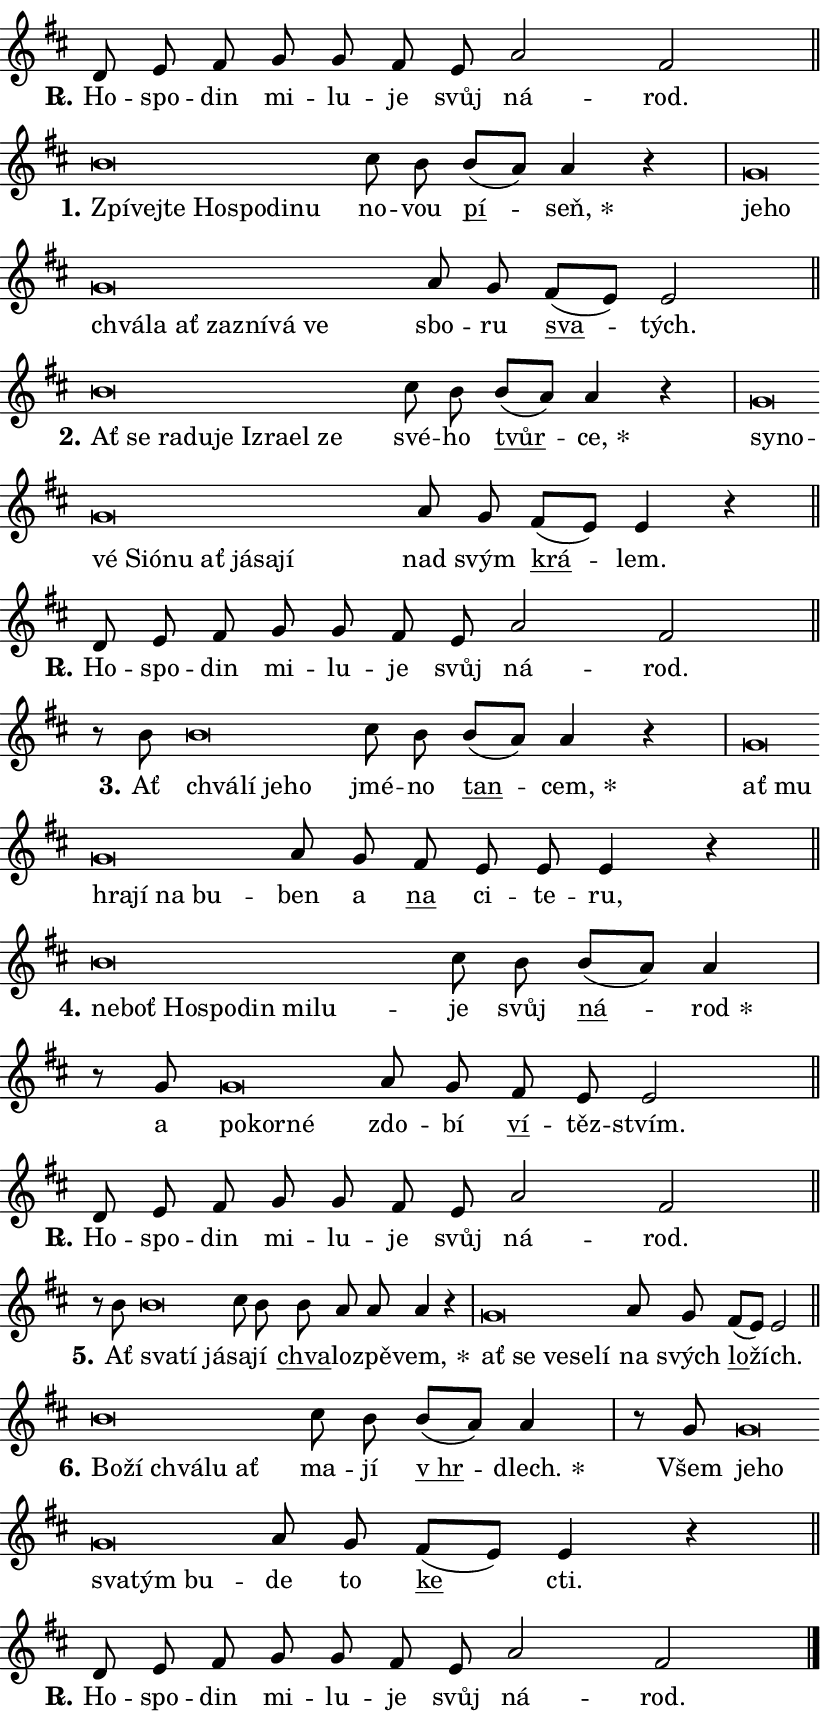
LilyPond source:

\version "2.24.0"
\header { tagline = "" }
\paper {
  indent = 0\cm
  top-margin = 0\cm
  right-margin = 0.13\cm % to fit lyric hyphens
  bottom-margin = 0\cm
  left-margin = 0\cm
  paper-width = 14\cm
  page-breaking = #ly:one-page-breaking
  system-system-spacing.basic-distance = #11
  score-system-spacing.basic-distance = #11
  ragged-last = ##f
}


%% Author: Thomas Morley
%% https://lists.gnu.org/archive/html/lilypond-user/2020-05/msg00002.html
#(define (line-position grob)
"Returns position of @var[grob} in current system:
   @code{'start}, if at first time-step
   @code{'end}, if at last time-step
   @code{'middle} otherwise
"
  (let* ((col (ly:item-get-column grob))
         (ln (ly:grob-object col 'left-neighbor))
         (rn (ly:grob-object col 'right-neighbor))
         (col-to-check-left (if (ly:grob? ln) ln col))
         (col-to-check-right (if (ly:grob? rn) rn col))
         (break-dir-left
           (and
             (ly:grob-property col-to-check-left 'non-musical #f)
             (ly:item-break-dir col-to-check-left)))
         (break-dir-right
           (and
             (ly:grob-property col-to-check-right 'non-musical #f)
             (ly:item-break-dir col-to-check-right))))
        (cond ((eqv? 1 break-dir-left) 'start)
              ((eqv? -1 break-dir-right) 'end)
              (else 'middle))))

#(define (tranparent-at-line-position vctor)
  (lambda (grob)
  "Relying on @code{line-position} select the relevant enry from @var{vctor}.
Used to determine transparency,"
    (case (line-position grob)
      ((end) (not (vector-ref vctor 0)))
      ((middle) (not (vector-ref vctor 1)))
      ((start) (not (vector-ref vctor 2))))))

noteHeadBreakVisibility =
#(define-music-function (break-visibility)(vector?)
"Makes @code{NoteHead}s transparent relying on @var{break-visibility}"
#{
  \override NoteHead.transparent =
    #(tranparent-at-line-position break-visibility)
#})

#(define delete-ledgers-for-transparent-note-heads
  (lambda (grob)
    "Reads whether a @code{NoteHead} is transparent.
If so this @code{NoteHead} is removed from @code{'note-heads} from
@var{grob}, which is supposed to be @code{LedgerLineSpanner}.
As a result ledgers are not printed for this @code{NoteHead}"
    (let* ((nhds-array (ly:grob-object grob 'note-heads))
           (nhds-list
             (if (ly:grob-array? nhds-array)
                 (ly:grob-array->list nhds-array)
                 '()))
           ;; Relies on the transparent-property being done before
           ;; Staff.LedgerLineSpanner.after-line-breaking is executed.
           ;; This is fragile ...
           (to-keep
             (remove
               (lambda (nhd)
                 (ly:grob-property nhd 'transparent #f))
               nhds-list)))
      ;; TODO find a better method to iterate over grob-arrays, similiar
      ;; to filter/remove etc for lists
      ;; For now rebuilt from scratch
      (set! (ly:grob-object grob 'note-heads)  '())
      (for-each
        (lambda (nhd)
          (ly:pointer-group-interface::add-grob grob 'note-heads nhd))
        to-keep))))

squashNotes = {
  \override NoteHead.X-extent = #'(-0.2 . 0.2)
  \override NoteHead.Y-extent = #'(-0.75 . 0)
  \override NoteHead.stencil =
    #(lambda (grob)
       (let ((pos (ly:grob-property grob 'staff-position)))
         (begin
           (if (< pos -7) (display "ERROR: Lower brevis then expected\n") (display ""))
           (if (<= pos -6) ly:text-interface::print ly:note-head::print))))
}
unSquashNotes = {
  \revert NoteHead.X-extent
  \revert NoteHead.Y-extent
  \revert NoteHead.stencil
}

hideNotes = \noteHeadBreakVisibility #begin-of-line-visible
unHideNotes = \noteHeadBreakVisibility #all-visible

% work-around for resetting accidentals
% https://lilypond.org/doc/v2.23/Documentation/notation/displaying-rhythms#unmetered-music
cadenzaMeasure = {
  \cadenzaOff
  \partial 1024 s1024
  \cadenzaOn
}

#(define-markup-command (accent layout props text) (markup?)
  "Underline accented syllable"
  (interpret-markup layout props
    #{\markup \override #'(offset . 4.3) \underline { #text }#}))

responsum = \markup \concat {
  "R" \hspace #-1.05 \path #0.1 #'((moveto 0 0.07) (lineto 0.9 0.8)) \hspace #0.05 "."
}

spaceSize = #0.6828661417322834 % exact space size for TeX Gyre Schola

\layout {
  \context {
    \Staff
    \remove "Time_signature_engraver"
    \override LedgerLineSpanner.after-line-breaking = #delete-ledgers-for-transparent-note-heads
  }
  \context {
    \Lyrics {
      \override LyricSpace.minimum-distance = \spaceSize
      \override LyricText.font-name = #"TeX Gyre Schola"
      \override LyricText.font-size = 1
      \override StanzaNumber.font-name = #"TeX Gyre Schola Bold"
      \override StanzaNumber.font-size = 1
    }
  }
  \context {
    \Score 
    \override NoteHead.text =
      #(lambda (grob) 
        (let ((pos (ly:grob-property grob 'staff-position)))
          #{\markup {
            \combine
              \halign #-0.55 \raise #(if (= pos -6) 0 0.5) \override #'(thickness . 2) \draw-line #'(3.2 . 0)
              \musicglyph "noteheads.sM1"
          }#}))
  }
}

% magnetic-lyrics.ily
%
%   written by
%     Jean Abou Samra <jean@abou-samra.fr>
%     Werner Lemberg <wl@gnu.org>
%
%   adapted by
%     Jiri Hon <jiri.hon@gmail.com>
%
% Version 2022-Apr-15

% https://www.mail-archive.com/lilypond-user@gnu.org/msg149350.html

#(define (Left_hyphen_pointer_engraver context)
   "Collect syllable-hyphen-syllable occurrences in lyrics and store
them in properties.  This engraver only looks to the left.  For
example, if the lyrics input is @code{foo -- bar}, it does the
following.

@itemize @bullet
@item
Set the @code{text} property of the @code{LyricHyphen} grob between
@q{foo} and @q{bar} to @code{foo}.

@item
Set the @code{left-hyphen} property of the @code{LyricText} grob with
text @q{foo} to the @code{LyricHyphen} grob between @q{foo} and
@q{bar}.
@end itemize

Use this auxiliary engraver in combination with the
@code{lyric-@/text::@/apply-@/magnetic-@/offset!} hook."
   (let ((hyphen #f)
         (text #f))
     (make-engraver
      (acknowledgers
       ((lyric-syllable-interface engraver grob source-engraver)
        (set! text grob)))
      (end-acknowledgers
       ((lyric-hyphen-interface engraver grob source-engraver)
        ;(when (not (grob::has-interface grob 'lyric-space-interface))
          (set! hyphen grob)));)
      ((stop-translation-timestep engraver)
       (when (and text hyphen)
         (ly:grob-set-object! text 'left-hyphen hyphen))
       (set! text #f)
       (set! hyphen #f)))))

#(define (lyric-text::apply-magnetic-offset! grob)
   "If the space between two syllables is less than the value in
property @code{LyricText@/.details@/.squash-threshold}, move the right
syllable to the left so that it gets concatenated with the left
syllable.

Use this function as a hook for
@code{LyricText@/.after-@/line-@/breaking} if the
@code{Left_@/hyphen_@/pointer_@/engraver} is active."
   (let ((hyphen (ly:grob-object grob 'left-hyphen #f)))
     (when hyphen
       (let ((left-text (ly:spanner-bound hyphen LEFT)))
         (when (grob::has-interface left-text 'lyric-syllable-interface)
           (let* ((common (ly:grob-common-refpoint grob left-text X))
                  (this-x-ext (ly:grob-extent grob common X))
                  (left-x-ext
                   (begin
                     ;; Trigger magnetism for left-text.
                     (ly:grob-property left-text 'after-line-breaking)
                     (ly:grob-extent left-text common X)))
                  ;; `delta` is the gap width between two syllables.
                  (delta (- (interval-start this-x-ext)
                            (interval-end left-x-ext)))
                  (details (ly:grob-property grob 'details))
                  (threshold (assoc-get 'squash-threshold details 0.2)))
             (when (< delta threshold)
               (let* (;; We have to manipulate the input text so that
                      ;; ligatures crossing syllable boundaries are not
                      ;; disabled.  For languages based on the Latin
                      ;; script this is essentially a beautification.
                      ;; However, for non-Western scripts it can be a
                      ;; necessity.
                      (lt (ly:grob-property left-text 'text))
                      (rt (ly:grob-property grob 'text))
                      (is-space (grob::has-interface hyphen 'lyric-space-interface))
                      (space (if is-space " " ""))
                      (extra-delta (if is-space spaceSize 0))
                      ;; Append new syllable.
                      (ltrt-space (if (and (string? lt) (string? rt))
                                (string-append lt space rt)
                                (make-concat-markup (list lt space rt))))
                      ;; Right-align `ltrt` to the right side.
                      (ltrt-space-markup (grob-interpret-markup
                               grob
                               (make-translate-markup
                                (cons (interval-length this-x-ext) 0)
                                (make-right-align-markup ltrt-space)))))
                 (begin
                   ;; Don't print `left-text`.
                   (ly:grob-set-property! left-text 'stencil #f)
                   ;; Set text and stencil (which holds all collected
                   ;; syllables so far) and shift it to the left.
                   (ly:grob-set-property! grob 'text ltrt-space)
                   (ly:grob-set-property! grob 'stencil ltrt-space-markup)
                   (ly:grob-translate-axis! grob (- (- delta extra-delta)) X))))))))))


#(define (lyric-hyphen::displace-bounds-first grob)
   ;; Make very sure this callback isn't triggered too early.
   (let ((left (ly:spanner-bound grob LEFT))
         (right (ly:spanner-bound grob RIGHT)))
     (ly:grob-property left 'after-line-breaking)
     (ly:grob-property right 'after-line-breaking)
     (ly:lyric-hyphen::print grob)))

squashThreshold = #0.4

\layout {
  \context {
    \Lyrics
    \consists #Left_hyphen_pointer_engraver
    \override LyricText.after-line-breaking =
      #lyric-text::apply-magnetic-offset!
    \override LyricHyphen.stencil = #lyric-hyphen::displace-bounds-first
    \override LyricText.details.squash-threshold = \squashThreshold
    \override LyricHyphen.minimum-distance = 0
    \override LyricHyphen.minimum-length = \squashThreshold
  }
}

squashText = \override LyricText.details.squash-threshold = 9999
unSquashText = \override LyricText.details.squash-threshold = \squashThreshold

leftText = \override LyricText.self-alignment-X = #LEFT
unLeftText = \revert LyricText.self-alignment-X

starOffset = #(lambda (grob) 
                (let ((x_offset (ly:self-alignment-interface::aligned-on-x-parent grob)))
                  (if (= x_offset 0) 0 (+ x_offset 1.2))))

star = #(define-music-function (syllable)(string?)
"Append star separator at the end of a syllable"
#{
  \once \override LyricText.X-offset = #starOffset
  \lyricmode { \markup {
    #syllable
    \override #'((font-name . "TeX Gyre Schola Bold")) \hspace #0.2 \lower #0.65 \larger "*"
  } }
#})

starAccent = #(define-music-function (syllable)(string?)
"Append star separator at the end of a syllable and make accent"
#{
  \once \override LyricText.X-offset = #starOffset
  \lyricmode { \markup {
    \accent #syllable
    \override #'((font-name . "TeX Gyre Schola Bold")) \hspace #0.2 \lower #0.65 \larger "*"
  } }
#})

breath = #(define-music-function (syllable)(string?)
"Append breathing indicator at the end of a syllable"
#{
  \lyricmode { \markup { #syllable "+" } }
#})

optionalBreath = #(define-music-function (syllable)(string?)
"Append optional breathing indicator at the end of a syllable"
#{
  \lyricmode { \markup { #syllable "(+)" } }
#})


\score {
    <<
        \new Voice = "melody" { \cadenzaOn \key d \major \relative { d'8 e fis g g \bar "" fis e \bar "" a2 fis \cadenzaMeasure \bar "||" \break } }
        \new Lyrics \lyricsto "melody" { \lyricmode { \set stanza = \responsum
Ho -- spo -- din mi -- lu -- je svůj ná -- rod. } }
    >>
    \layout {}
}

\score {
    <<
        \new Voice = "melody" { \cadenzaOn \key d \major \relative { \squashNotes b'\breve*1/16 \hideNotes \breve*1/16 \bar "" \breve*1/16 \bar "" \breve*1/16 \bar "" \breve*1/16 \bar "" \breve*1/16 \breve*1/16 \bar "" \unHideNotes \unSquashNotes cis8 b \bar "" b[( a)] a4 r \cadenzaMeasure \bar "|" \squashNotes g\breve*1/16 \hideNotes \breve*1/16 \bar "" \breve*1/16 \bar "" \breve*1/16 \bar "" \breve*1/16 \bar "" \breve*1/16 \bar "" \breve*1/16 \bar "" \breve*1/16 \breve*1/16 \bar "" \unHideNotes \unSquashNotes a8 g \bar "" fis[( e)] e2 \cadenzaMeasure \bar "||" \break } }
        \new Lyrics \lyricsto "melody" { \lyricmode { \set stanza = "1."
\leftText Zpí -- \squashText vej -- te Ho -- spo -- di -- nu \unLeftText \unSquashText no -- vou \markup \accent pí -- \star seň, \leftText je -- \squashText ho chvá -- la ať za -- zní -- vá ve \unLeftText \unSquashText sbo -- ru \markup \accent sva -- tých. } }
    >>
    \layout {}
}

\score {
    <<
        \new Voice = "melody" { \cadenzaOn \key d \major \relative { \squashNotes b'\breve*1/16 \hideNotes \breve*1/16 \bar "" \breve*1/16 \bar "" \breve*1/16 \bar "" \breve*1/16 \bar "" \breve*1/16 \bar "" \breve*1/16 \bar "" \breve*1/16 \breve*1/16 \bar "" \unHideNotes \unSquashNotes cis8 b \bar "" b[( a)] a4 r \cadenzaMeasure \bar "|" \squashNotes g\breve*1/16 \hideNotes \breve*1/16 \bar "" \breve*1/16 \bar "" \breve*1/16 \bar "" \breve*1/16 \bar "" \breve*1/16 \bar "" \breve*1/16 \bar "" \breve*1/16 \bar "" \breve*1/16 \breve*1/16 \bar "" \unHideNotes \unSquashNotes a8 g \bar "" fis[( e)] e4 r \cadenzaMeasure \bar "||" \break } }
        \new Lyrics \lyricsto "melody" { \lyricmode { \set stanza = "2."
\leftText Ať \squashText se ra -- du -- je Iz -- ra -- el ze \unLeftText \unSquashText své -- ho \markup \accent tvůr -- \star ce, \leftText sy -- \squashText no -- vé Si -- ó -- nu ať já -- sa -- jí \unLeftText \unSquashText nad svým \markup \accent krá -- lem. } }
    >>
    \layout {}
}

\score {
    <<
        \new Voice = "melody" { \cadenzaOn \key d \major \relative { d'8 e fis g g \bar "" fis e \bar "" a2 fis \cadenzaMeasure \bar "||" \break } }
        \new Lyrics \lyricsto "melody" { \lyricmode { \set stanza = \responsum
Ho -- spo -- din mi -- lu -- je svůj ná -- rod. } }
    >>
    \layout {}
}

\score {
    <<
        \new Voice = "melody" { \cadenzaOn \key d \major \relative { r8 b' \squashNotes b\breve*1/16 \hideNotes \breve*1/16 \bar "" \breve*1/16 \breve*1/16 \bar "" \unHideNotes \unSquashNotes cis8 b \bar "" b[( a)] a4 r \cadenzaMeasure \bar "|" \squashNotes g\breve*1/16 \hideNotes \breve*1/16 \bar "" \breve*1/16 \bar "" \breve*1/16 \bar "" \breve*1/16 \breve*1/16 \bar "" \unHideNotes \unSquashNotes a8 g \bar "" fis e e e4 r \cadenzaMeasure \bar "||" \break } }
        \new Lyrics \lyricsto "melody" { \lyricmode { \set stanza = "3."
Ať \leftText chvá -- \squashText lí je -- ho \unLeftText \unSquashText jmé -- no \markup \accent tan -- \star cem, \leftText ať \squashText mu hra -- jí na bu -- \unLeftText \unSquashText ben a \markup \accent na ci -- te -- ru, } }
    >>
    \layout {}
}

\score {
    <<
        \new Voice = "melody" { \cadenzaOn \key d \major \relative { \squashNotes b'\breve*1/16 \hideNotes \breve*1/16 \bar "" \breve*1/16 \bar "" \breve*1/16 \bar "" \breve*1/16 \bar "" \breve*1/16 \breve*1/16 \bar "" \unHideNotes \unSquashNotes cis8 b \bar "" b[( a)] a4 \cadenzaMeasure \bar "|" r8 g \squashNotes g\breve*1/16 \hideNotes \breve*1/16 \breve*1/16 \bar "" \unHideNotes \unSquashNotes a8 g \bar "" fis e e2 \cadenzaMeasure \bar "||" \break } }
        \new Lyrics \lyricsto "melody" { \lyricmode { \set stanza = "4."
\leftText ne -- \squashText boť Ho -- spo -- din mi -- lu -- \unLeftText \unSquashText je svůj \markup \accent ná -- \star rod a \leftText po -- \squashText kor -- né \unLeftText \unSquashText zdo -- bí \markup \accent ví -- těz -- stvím. } }
    >>
    \layout {}
}

\score {
    <<
        \new Voice = "melody" { \cadenzaOn \key d \major \relative { d'8 e fis g g \bar "" fis e \bar "" a2 fis \cadenzaMeasure \bar "||" \break } }
        \new Lyrics \lyricsto "melody" { \lyricmode { \set stanza = \responsum
Ho -- spo -- din mi -- lu -- je svůj ná -- rod. } }
    >>
    \layout {}
}

\score {
    <<
        \new Voice = "melody" { \cadenzaOn \key d \major \relative { r8 b' \squashNotes b\breve*1/16 \hideNotes \breve*1/16 \breve*1/16 \bar "" \unHideNotes \unSquashNotes cis8 b \bar "" b a a a4 r \cadenzaMeasure \bar "|" \squashNotes g\breve*1/16 \hideNotes \breve*1/16 \bar "" \breve*1/16 \bar "" \breve*1/16 \breve*1/16 \bar "" \unHideNotes \unSquashNotes a8 g \bar "" fis[( e)] e2 \cadenzaMeasure \bar "||" \break } }
        \new Lyrics \lyricsto "melody" { \lyricmode { \set stanza = "5."
Ať \leftText sva -- \squashText tí já -- \unLeftText \unSquashText sa -- jí \markup \accent chva -- lo -- zpě -- \star vem, \leftText ať \squashText se ve -- se -- lí \unLeftText \unSquashText na svých \markup \accent lo -- žích. } }
    >>
    \layout {}
}

\score {
    <<
        \new Voice = "melody" { \cadenzaOn \key d \major \relative { \squashNotes b'\breve*1/16 \hideNotes \breve*1/16 \bar "" \breve*1/16 \bar "" \breve*1/16 \breve*1/16 \bar "" \unHideNotes \unSquashNotes cis8 b \bar "" b[( a)] a4 \cadenzaMeasure \bar "|" r8 g \squashNotes g\breve*1/16 \hideNotes \breve*1/16 \bar "" \breve*1/16 \bar "" \breve*1/16 \breve*1/16 \bar "" \unHideNotes \unSquashNotes a8 g \bar "" fis[( e)] e4 r \cadenzaMeasure \bar "||" \break } }
        \new Lyrics \lyricsto "melody" { \lyricmode { \set stanza = "6."
\leftText Bo -- \squashText ží chvá -- lu ať \unLeftText \unSquashText ma -- jí \markup \accent "v hr" -- \star dlech. Všem \leftText je -- \squashText ho sva -- tým bu -- \unLeftText \unSquashText de to \markup \accent ke cti. } }
    >>
    \layout {}
}

\score {
    <<
        \new Voice = "melody" { \cadenzaOn \key d \major \relative { d'8 e fis g g \bar "" fis e \bar "" a2 fis \cadenzaMeasure \bar "||" \break } \bar "|." }
        \new Lyrics \lyricsto "melody" { \lyricmode { \set stanza = \responsum
Ho -- spo -- din mi -- lu -- je svůj ná -- rod. } }
    >>
    \layout {}
}
